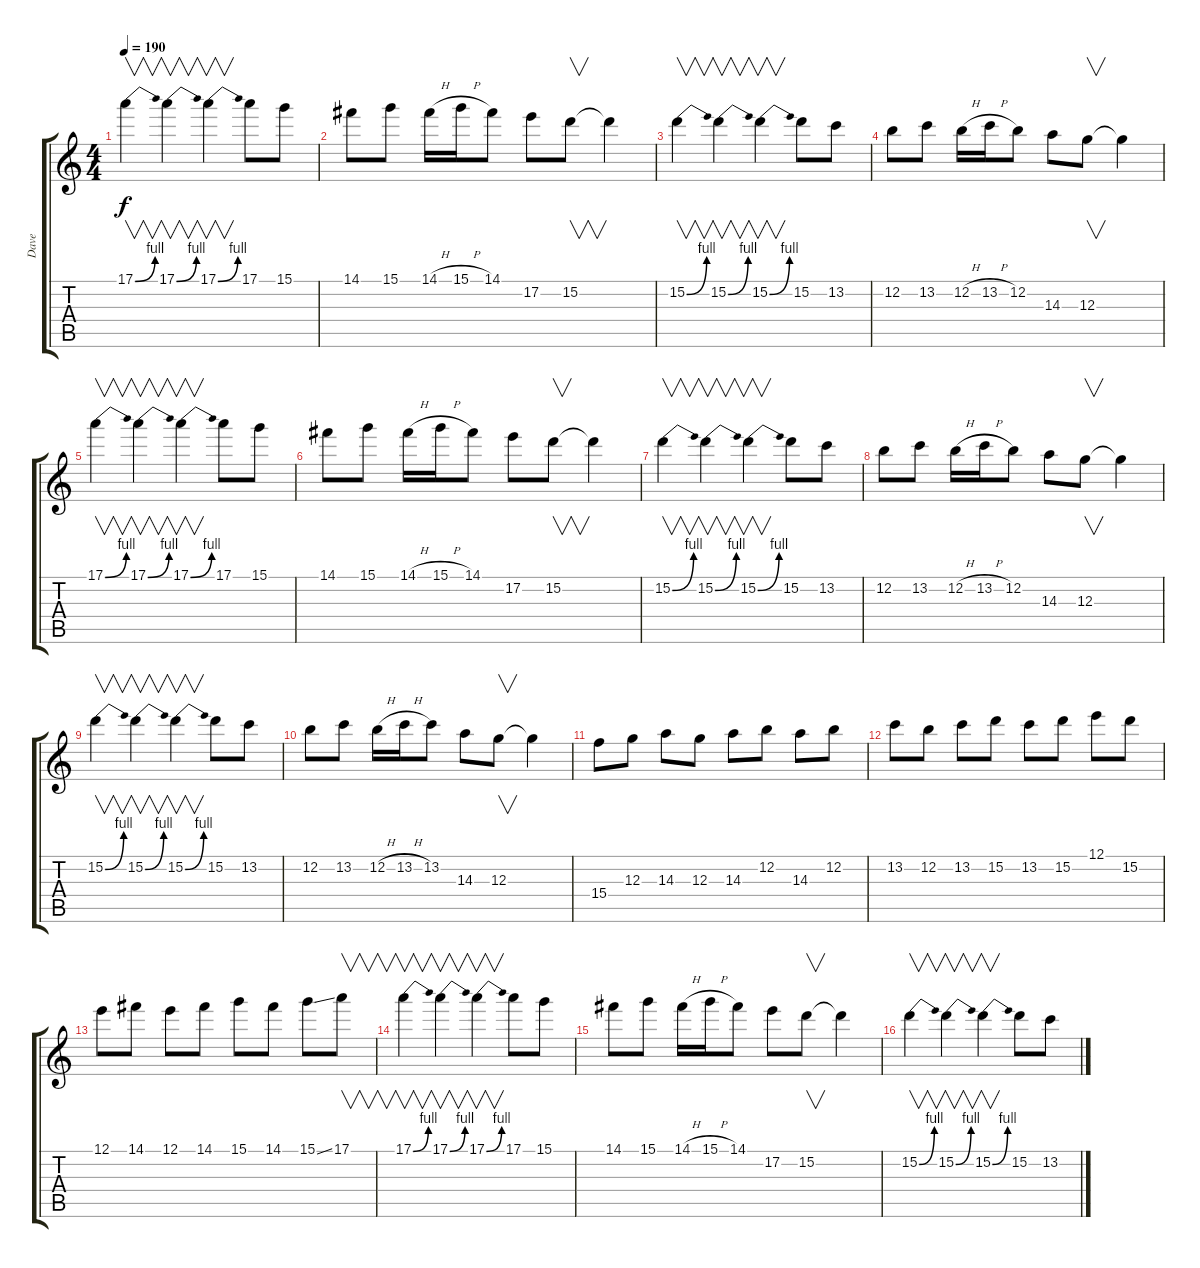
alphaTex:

\track ("Dave" "Dave") {instrument distortionguitar}
\staff {score tabs}
\tuning (E4 B3 G3 D3 A2 E2) {hide}
\ts (4 4)
\tempo 190
\clef g2
\ks c
17.1{be (bend 0 0 60 4)}.4{v txt "" dy f instrument distortionguitar} 17.1{be (bend 0 0 60 4)}.4{v} 17.1{be (bend 0 0 60 4)}.4{v} 17.1.8 15.1.8 |
14.1.8 15.1.8 14.1{h}.16 15.1{h}.16 14.1.8 17.2.8 15.2.8{v} 15.2{t}.4 |
15.2{be (bend 0 0 60 4)}.4{v} 15.2{be (bend 0 0 60 4)}.4{v} 15.2{be (bend 0 0 60 4)}.4{v} 15.2.8 13.2.8 |
12.2.8 13.2.8 12.2{h}.16 13.2{h}.16 12.2.8 14.3.8 12.3.8{v} 12.3{t}.4 |
17.1{be (bend 0 0 60 4)}.4{v} 17.1{be (bend 0 0 60 4)}.4{v} 17.1{be (bend 0 0 60 4)}.4{v} 17.1.8 15.1.8 |
14.1.8 15.1.8 14.1{h}.16 15.1{h}.16 14.1.8 17.2.8 15.2.8{v} 15.2{t}.4 |
15.2{be (bend 0 0 60 4)}.4{v} 15.2{be (bend 0 0 60 4)}.4{v} 15.2{be (bend 0 0 60 4)}.4{v} 15.2.8 13.2.8 |
12.2.8 13.2.8 12.2{h}.16 13.2{h}.16 12.2.8 14.3.8 12.3.8{v} 12.3{t}.4 |
15.2{be (bend 0 0 60 4)}.4{v} 15.2{be (bend 0 0 60 4)}.4{v} 15.2{be (bend 0 0 60 4)}.4{v} 15.2.8 13.2.8 |
12.2.8 13.2.8 12.2{h}.16 13.2{h}.16 13.2.8 14.3.8 12.3.8{v} 12.3{t}.4 |
15.4.8 12.3.8 14.3.8 12.3.8 14.3.8 12.2.8 14.3.8 12.2.8 |
13.2.8 12.2.8 13.2.8 15.2.8 13.2.8 15.2.8 12.1.8 15.2.8 |
12.1.8 14.1.8 12.1.8 14.1.8 15.1.8 14.1.8 15.1{ss}.8 17.1.8{v} |
17.1{be (bend 0 0 60 4)}.4{v} 17.1{be (bend 0 0 60 4)}.4{v} 17.1{be (bend 0 0 60 4)}.4{v} 17.1.8 15.1.8 |
14.1.8 15.1.8 14.1{h}.16 15.1{h}.16 14.1.8 17.2.8 15.2.8{v} 15.2{t}.4 |
15.2{be (bend 0 0 60 4)}.4{v} 15.2{be (bend 0 0 60 4)}.4{v} 15.2{be (bend 0 0 60 4)}.4{v} 15.2.8 13.2.8
